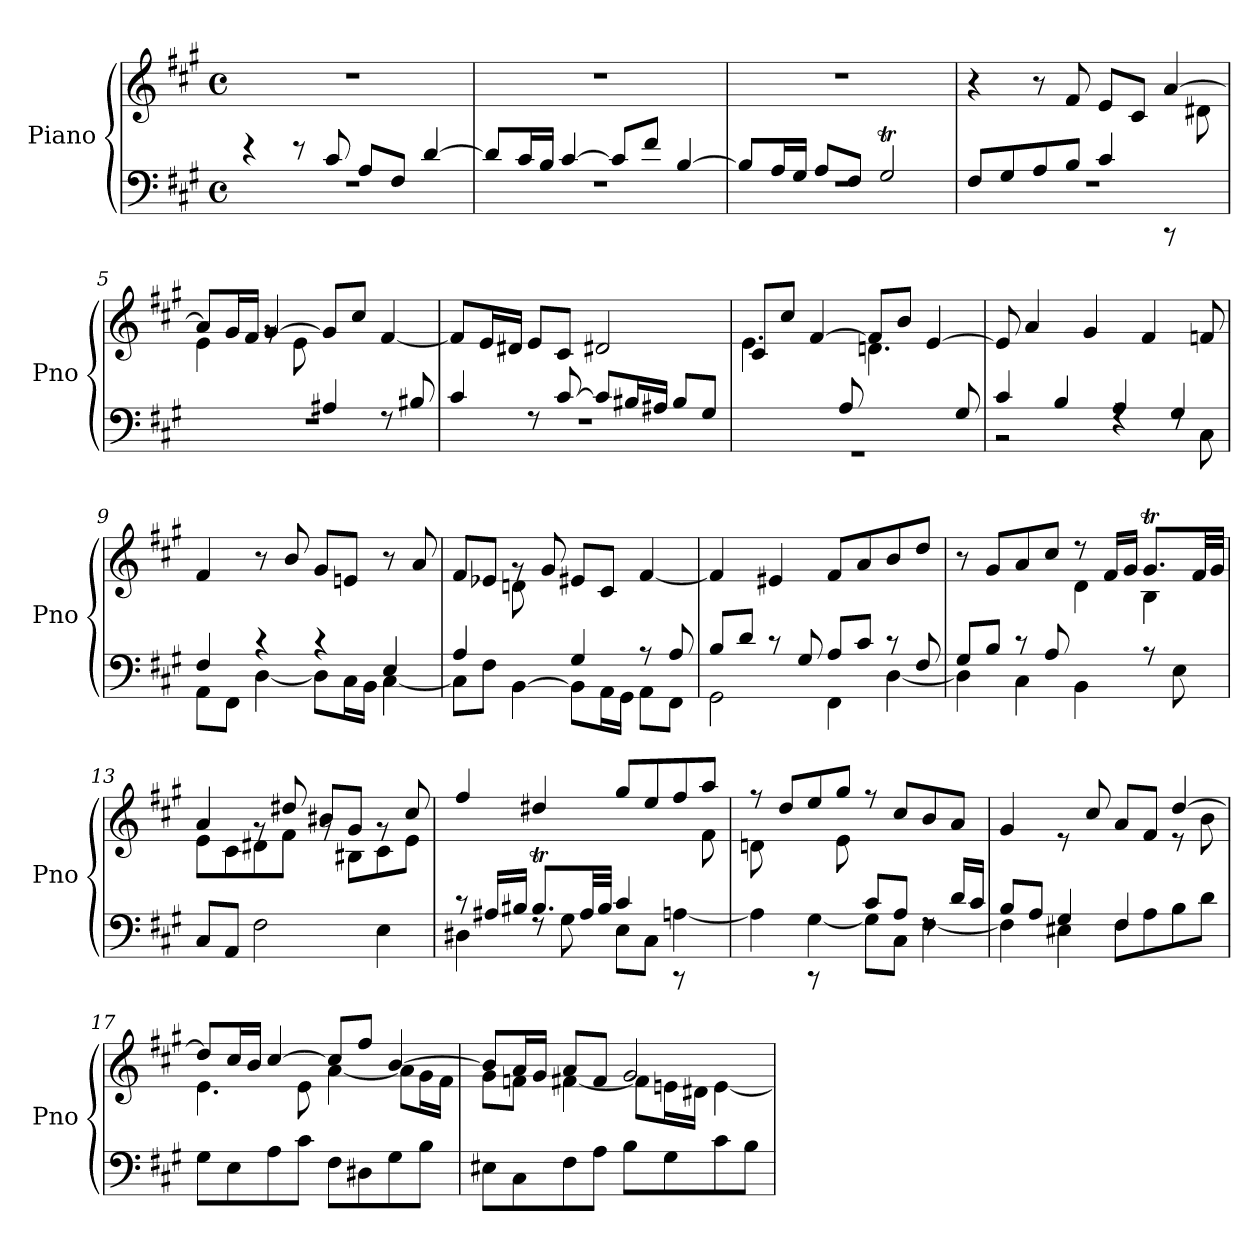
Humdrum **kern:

**kern	**kern
*part1	*part1
*staff2	*staff1
*I"Piano	*
*I'Pno	*
*clefF4	*clefG2
*k[f#c#g#]	*k[f#c#g#]
*M4/4	*M4/4
*met(c)	*met(c)
=1	=1
*^	*
4r	1rF	1r
8r	.	.
8c#/	.	.
8A/L	.	.
8F#/J	.	.
[4d/	.	.
=2	=2	=2
8d/L]	1rF	1r
16c#/L	.	.
16B/JJ	.	.
[4c#/	.	.
8c#/L]	.	.
8f#/J	.	.
[4B/	.	.
=3	=3	=3
8B/L]	1rF	1r
16A/L	.	.
16G#/JJ	.	.
8A/L	.	.
8F#/J	.	.
2G#t/	.	.
=4	=4	=4
*	*	*^
8F#/L	1rF	4r	2..ryy
8G#/	.	.	.
8A/	.	8r	.
8B/J	.	8f#/	.
4c#/	.	8e/L	.
.	.	8c#/J	.
8rCC	.	[4a/	.
8ryy	.	.	8d#X\
=5	=5	=5	=5
*	*^	*	*
2ryy	2ryy	1rF	8a/L]	4e\
.	.	.	16g#/L	.
.	.	.	16f#/JJ	.
.	.	.	[4g#/	8rg
.	.	.	.	8e\
2ryy	4A#X/	.	8g#/L]	2ryy
.	.	.	8cc#/J	.
.	8rF	.	[4f#/	.
.	8B#X/	.	.	.
*	*v	*v	*	*
*	*	*v	*v
!!LO:LB:g=z
=6	=6	=6
4c#/	1rF	8f#/L]
.	.	16e/L
.	.	16d#X/JJ
8rF	.	8e/L
[8c#/	.	8c#/J
8c#/L]	.	2d#X/
16B#X/L	.	.
16A#X/JJ	.	.
8B#/L	.	.
8G#/J	.	.
=7	=7	=7
*	*	*^
4.ryy	1rGG	8c#/L	4.e\
.	.	8cc#/J	.
.	.	[4f#/	.
8A/	.	.	8ryy
4.ryy	.	8f#/L]	4.dn\
.	.	8b/J	.
.	.	[4e/	.
8G#/	.	.	8ryy
*	*	*v	*v
=8	=8	=8
4c#/	2r	8e/]
.	.	4a/
4B/	.	.
.	.	4g#/
4A/	4rF	.
.	.	4f#/
4G#/	8rF	.
.	8C#\	8fni/
=9	=9	=9
4F#/	8AA\L	4f#/
.	8FF#\J	.
4r	[4D\	8r
.	.	8b/
4r	8D\L]	8g#/L
.	16C#\L	8en/J
.	16BB\JJ	.
4E/	[4C#\	8r
.	.	8a/
!!LO:LB:g=z
=10	=10	=10
*	*^	*^
4ryy	4A/	8C#\L]	8f#/L	4ryy
.	.	8F#\J	8e-Xi/J	.
8ryy	4ryy	[4BB\	8rg	8dn\L
8B/J	.	.	8g#/	8ryy
2ryy	4G#/	8BB\L]	8e#X/L	2ryy
.	.	16AA\L	8c#/J	.
.	.	16GG#\JJ	.	.
.	8r	8AA\L	[4f#/	.
.	8A/	8FF#\J	.	.
*	*v	*v	*	*
*	*	*v	*v
=11	=11	=11
8B/L	2GG#\	4f#/]
8d/J	.	.
8r	.	4e#X/
8G#/	.	.
8A/L	4FF#\	8f#/L
8c#/J	.	8a/
8r	[4D\	8b/
8F#/	.	8dd/J
=12	=12	=12
*	*	*^
8G#/L	4D\]	8r	2ryy
8B/J	.	8g#/L	.
8r	4C#\	8a/	.
8A/	.	8cc#/J	.
2ryy	4BB\	8rdd	4d\
.	.	16f#/LL	.
.	.	16g#/JJ	.
.	8rA	8.g#t/L	4B\
.	8E\	.	.
.	.	32f#/LL	.
.	.	32g#/JJJ	.
*v	*v	*	*
=13	=13	=13
8C#/L	4a/	8e\L
8AA/J	.	8c#\
2F#\	8rg	8d#X\
.	8dd#X/	8f#\J
.	8b#X/L	8rg
.	8g#/J	8B#X\L
4E\	8rg	8c#\
.	8cc#/	8e\J
!!LO:LB:g=z	!!
=14	=14	=14
*^	*	*
8r	4D#X\	4ff#/	2..ryy
16A#X/LL	.	.	.
16B#X/JJ	.	.	.
8.B#t/L	8rF	4dd#X/	.
.	8G#\	.	.
32A#/LL	.	.	.
32B#/JJJ	.	.	.
4c#/	8E\L	8gg#/L	.
.	8C#\J	8ee/	.
8rCC	[4An\	8ff#/	.
8ryy	.	8aa/J	8f#\
=15	=15	=15	=15
8ryy	4A\]	8rff	8dn\L
8B/J	.	8dd/L	4ryy
8rCC	[4G#\	8ee/	.
8ryy	.	8gg#/J	8e\
8c#/L	8G#\L]	8rff	2ryy
8A/J	8C#\J	8cc#/L	.
8rF	[4F#\	8b/	.
16d/LL	.	8a/J	.
16c#/JJ	.	.	.
=16	=16	=16	=16
*	*^	*	*
2.ryy	8B/L	4F#\]	4g#/	2.ryy
.	8A/J	.	.	.
.	4G#/	4E#X\	8re	.
.	.	.	8cc#/	.
.	4F#/	8F#\L	8a/L	.
.	.	8A\	8f#/J	.
4ryy	4ryy	8B\	[4dd/	8r
.	.	8d\J	.	8b\
*v	*v	*v	*	*
=17	=17	=17
8G#\L	8dd/L]	4.e\
8E\	16cc#/L	.
.	16b/JJ	.
8A\	[4cc#/	.
8c#\J	.	8e\
8F#\L	8cc#/L]	[4a\
8D#X\	8ff#/J	.
8G#\	[4b/	8a\L]
8B\J	.	16g#\L
.	.	16f#\JJ
!!LO:LB:g=z	!!
=18	=18	=18
8E#X\L	8b/L]	8g#\L
8C#\	16a/L	8fni\J
.	16g#/JJ	.
8F#\	8a/L	[4f#\
8A\J	8f#/J	.
8B\L	2g#/	8f#\L]
8G#\	.	16en\L
.	.	16d#X\JJ
8c#\	.	[4e\
8B\J	.	.
*	*v	*v
=	=
*-	*-
